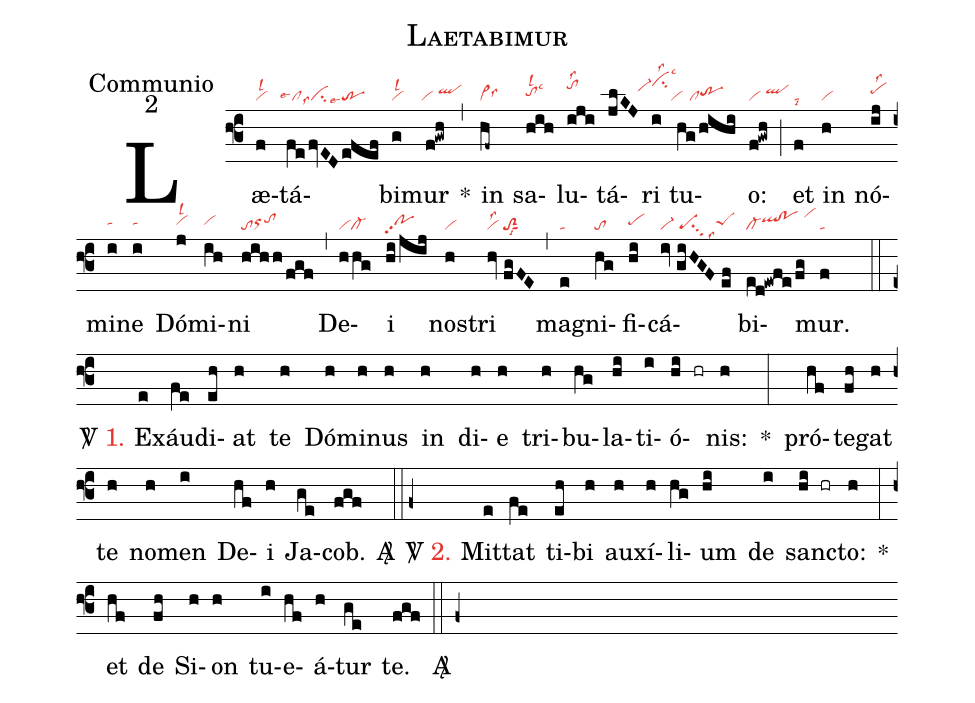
name:Laetabimur;
office-part:Communio;
mode:2;
nabc-lines:1;
%%
(f3) Læ(f|vilsl2)tá(fefvEDefef|``cllse4lss9citrlse7)bi(g|vilsl2)mur(f!gwh|`vi/qlhi) <sp>*</sp>(,) in(hf~|vi>lss6) sa(hih|tohhlsl2lsc3)lu(iji|tohklss2)tá(jlKJ|/////////vi-hjcihllss2lsc3)ri(i|//////vi) tu(hg/hihi|////cltrhh)o:(f!gwh|vi/qlhi) (;) et(f|talsi8) in(h|vi) nó(ij|pehilss2)mi(i|tahh)ne(i|tahh) Dó(j|vihhlsl2)mi(ih|vihh)ni(hihh/fgf|toorhhtohi) (,) De(hhg|vicl-)i(hi/jij|pohhpp2) nos(h|vi)tri(hv//fgFE|vilss2/toS2sut1lsi8) (,) ma(e|ta)gni(hg|to)fi(hi|pehh)cá(iv//giHGF//ef|vi-/pesu3lss9peShh)bi(ed!ewfe/fg|cl-qlhi!pohi/vihk)mur.(f|ta) (::)

<sp>V/</sp> <c>1.</c> Ex(e)áu(fe)di(eh)at(h) te(h) Dó(h)mi(h)nus(h) in(h) di(h)e(h) tri(h)bu(hg)la(hi)ti(i)ó(hi hr)nis:(h) *(:) pró(hf)te(fh)gat(h) te(h) no(h)men(i) De(hf)i(h) Ja(ge)cob.(fgf) <sp>A/</sp>(::f+)
<sp>V/</sp> <c>2.</c> Mit(e)tat(fe) ti(eh)bi(h) au(h)xí(h)li(hg)um(hi) de(i) sanc(hi hr)to:(h) <sp>*</sp>(:) et(hf) de(fh) Si(h)on(h) tu(i)e(hf)á(h)tur(ge) te.(fgf) <sp>A/</sp>(::f+)
